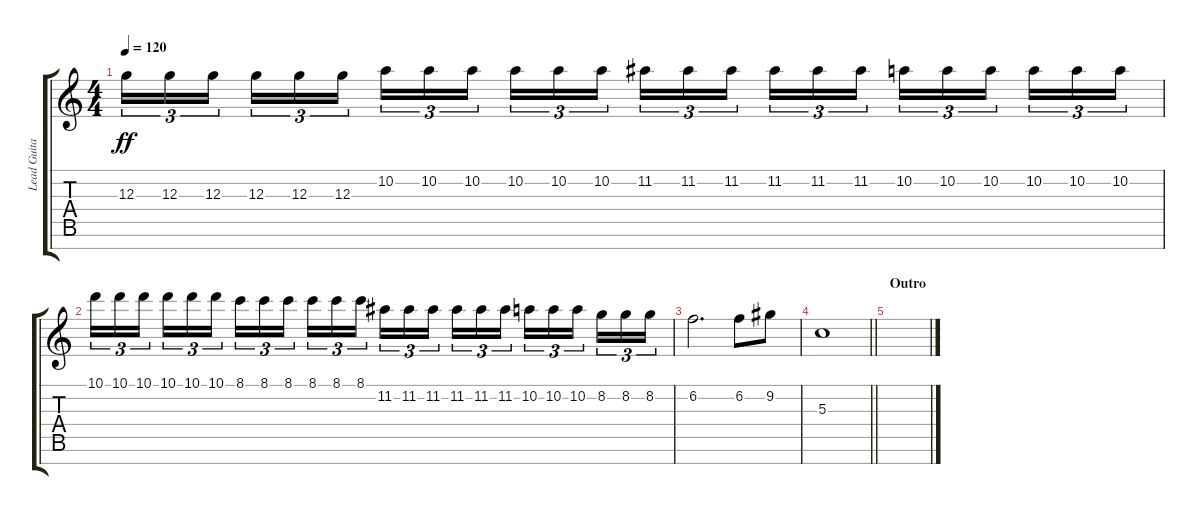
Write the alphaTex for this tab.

\track ("Lead Guitar" "Lead Guita") {instrument distortionguitar}
\staff {score tabs}
\tuning (E4 B3 G3 D3 A2 E2 B1) {hide}
\ts (4 4)
\tempo 120
\clef g2
\ks c
12.3.16{tu (3 2) dy ff} 12.3.16{tu (3 2)} 12.3.16{tu (3 2) beam splitsecondary} 12.3.16{tu (3 2)} 12.3.16{tu (3 2)} 12.3.16{tu (3 2)} 10.2.16{tu (3 2)} 10.2.16{tu (3 2)} 10.2.16{tu (3 2) beam splitsecondary} 10.2.16{tu (3 2)} 10.2.16{tu (3 2)} 10.2.16{tu (3 2)} 11.2.16{tu (3 2)} 11.2.16{tu (3 2)} 11.2.16{tu (3 2) beam splitsecondary} 11.2.16{tu (3 2)} 11.2.16{tu (3 2)} 11.2.16{tu (3 2)} 10.2.16{tu (3 2)} 10.2.16{tu (3 2)} 10.2.16{tu (3 2) beam splitsecondary} 10.2.16{tu (3 2)} 10.2.16{tu (3 2)} 10.2.16{tu (3 2)} |
10.1.16{tu (3 2)} 10.1.16{tu (3 2)} 10.1.16{tu (3 2) beam splitsecondary} 10.1.16{tu (3 2)} 10.1.16{tu (3 2)} 10.1.16{tu (3 2)} 8.1.16{tu (3 2)} 8.1.16{tu (3 2)} 8.1.16{tu (3 2) beam splitsecondary} 8.1.16{tu (3 2)} 8.1.16{tu (3 2)} 8.1.16{tu (3 2)} 11.2.16{tu (3 2)} 11.2.16{tu (3 2)} 11.2.16{tu (3 2) beam splitsecondary} 11.2.16{tu (3 2)} 11.2.16{tu (3 2)} 11.2.16{tu (3 2)} 10.2.16{tu (3 2)} 10.2.16{tu (3 2)} 10.2.16{tu (3 2) beam splitsecondary} 8.2.16{tu (3 2)} 8.2.16{tu (3 2)} 8.2.16{tu (3 2)} |
6.2.2{d} 6.2.8 9.2.8 |
\barLineRight lightlight
5.3.1 |
\section ("" "Outro")
